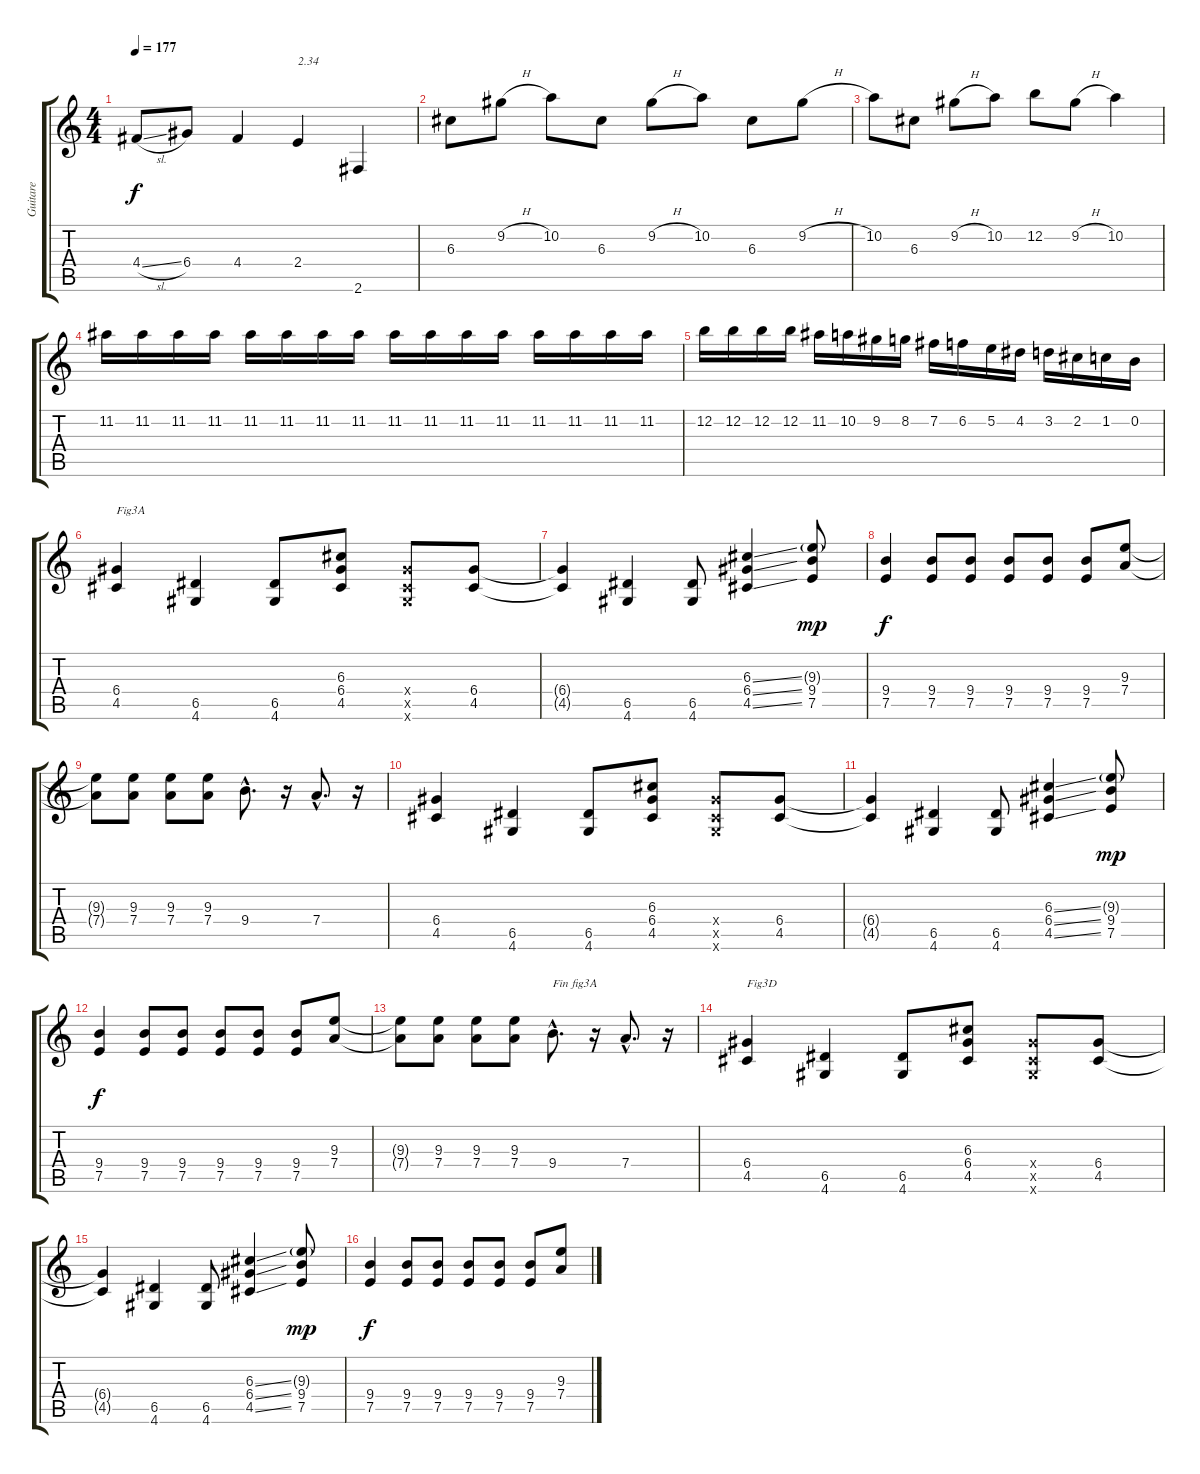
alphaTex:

\track ("Guitare" "Guitare") {instrument overdrivenguitar}
\staff {score tabs}
\tuning (E4 B3 G3 D3 A2 E2) {hide}
\ts (4 4)
\tempo 177
\clef g2
\ks c
4.4{sl}.8{dy f} 6.4.8 4.4.4 2.4.4{txt "2.34"} 2.6.4 |
6.3.8 9.2{h}.8 10.2.8 6.3.8 9.2{h}.8 10.2.8 6.3.8 9.2{h}.8 |
10.2.8 6.3.8 9.2{h}.8 10.2.8 12.2.8 9.2{h}.8 10.2.4 |
11.2.16 11.2.16 11.2.16 11.2.16 11.2.16 11.2.16 11.2.16 11.2.16 11.2.16 11.2.16 11.2.16 11.2.16 11.2.16 11.2.16 11.2.16 11.2.16 |
12.2.16 12.2.16 12.2.16 12.2.16 11.2.16 10.2.16 9.2.16 8.2.16 7.2.16 6.2.16 5.2.16 4.2.16 3.2.16 2.2.16 1.2.16 0.2.16 |
(6.4 4.5).4{txt "Fig3A"} (6.5 4.6).4 (6.5 4.6).8 (6.3 6.4 4.5).8 (6.4{x} 4.5{x} 4.6{x}).8 (6.4 4.5).8 |
(6.4{t} 4.5{t}).4 (6.5 4.6).4 (6.5 4.6).8 (6.3{ss} 6.4{ss} 4.5{ss}).4 (9.3{g} 9.4 7.5).8{dy mp} |
(9.4 7.5).4{dy f} (9.4 7.5).8 (9.4 7.5).8 (9.4 7.5).8 (9.4 7.5).8 (9.4 7.5).8 (9.3 7.4).8 |
(9.3{t} 7.4{t}).8 (9.3 7.4).8 (9.3 7.4).8 (9.3 7.4).8 9.4{hac}.8{d} r.16 7.4{hac}.8{d} r.16 |
(6.4 4.5).4 (6.5 4.6).4 (6.5 4.6).8 (6.3 6.4 4.5).8 (6.4{x} 4.5{x} 4.6{x}).8 (6.4 4.5).8 |
(6.4{t} 4.5{t}).4 (6.5 4.6).4 (6.5 4.6).8 (6.3{ss} 6.4{ss} 4.5{ss}).4 (9.3{g} 9.4 7.5).8{dy mp} |
(9.4 7.5).4{dy f} (9.4 7.5).8 (9.4 7.5).8 (9.4 7.5).8 (9.4 7.5).8 (9.4 7.5).8 (9.3 7.4).8 |
(9.3{t} 7.4{t}).8 (9.3 7.4).8 (9.3 7.4).8 (9.3 7.4).8 9.4{hac}.8{d txt "Fin fig3A"} r.16 7.4{hac}.8{d} r.16 |
(6.4 4.5).4{txt "Fig3D"} (6.5 4.6).4 (6.5 4.6).8 (6.3 6.4 4.5).8 (6.4{x} 4.5{x} 4.6{x}).8 (6.4 4.5).8 |
(6.4{t} 4.5{t}).4 (6.5 4.6).4 (6.5 4.6).8 (6.3{ss} 6.4{ss} 4.5{ss}).4 (9.3{g} 9.4 7.5).8{dy mp} |
(9.4 7.5).4{dy f} (9.4 7.5).8 (9.4 7.5).8 (9.4 7.5).8 (9.4 7.5).8 (9.4 7.5).8 (9.3 7.4).8
